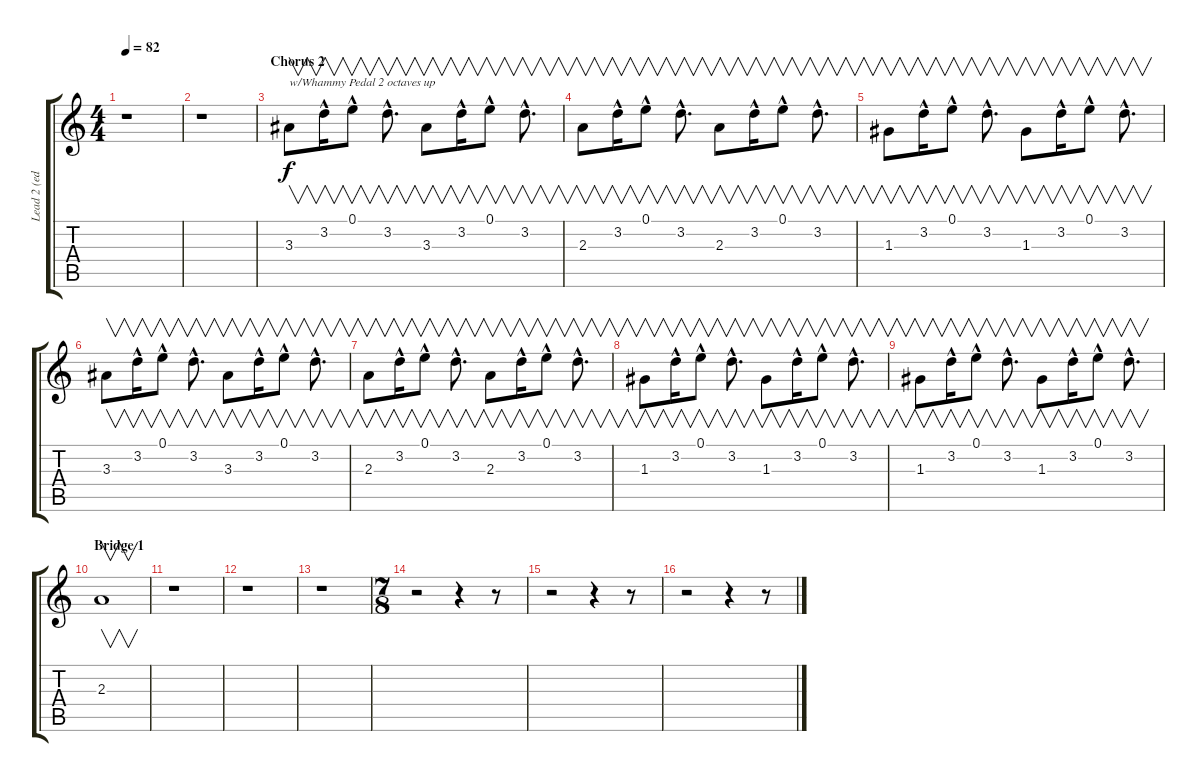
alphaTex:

\track ("Lead 2 (ed)" "Lead 2 (ed") {instrument distortionguitar}
\staff {score tabs}
\tuning (E4 B3 G3 D3 A2 E2) {hide}
\ts (4 4)
\tempo 82
\clef g2
\ks c
r.1{dy f} |
r.1 |
\section ("" "Chorus 2")
3.3.8{v txt "w/Whammy Pedal 2 octaves up" volume 11 instrument guitarharmonics} 3.2{hac}.16{v} 0.1{hac}.8{v} 3.2{hac}.8{v d} 3.3.8{v} 3.2{hac}.16{v} 0.1{hac}.8{v} 3.2{hac}.8{v d} |
2.3.8{v} 3.2{hac}.16{v} 0.1{hac}.8{v} 3.2{hac}.8{v d} 2.3.8{v} 3.2{hac}.16{v} 0.1{hac}.8{v} 3.2{hac}.8{v d} |
1.3.8{v} 3.2{hac}.16{v} 0.1{hac}.8{v} 3.2{hac}.8{v d} 1.3.8{v} 3.2{hac}.16{v} 0.1{hac}.8{v} 3.2{hac}.8{v d} |
3.3.8{v} 3.2{hac}.16{v} 0.1{hac}.8{v} 3.2{hac}.8{v d} 3.3.8{v} 3.2{hac}.16{v} 0.1{hac}.8{v} 3.2{hac}.8{v d} |
2.3.8{v} 3.2{hac}.16{v} 0.1{hac}.8{v} 3.2{hac}.8{v d} 2.3.8{v} 3.2{hac}.16{v} 0.1{hac}.8{v} 3.2{hac}.8{v d} |
1.3.8{v} 3.2{hac}.16{v} 0.1{hac}.8{v} 3.2{hac}.8{v d} 1.3.8{v} 3.2{hac}.16{v} 0.1{hac}.8{v} 3.2{hac}.8{v d} |
1.3.8{v} 3.2{hac}.16{v} 0.1{hac}.8{v} 3.2{hac}.8{v d} 1.3.8{v} 3.2{hac}.16{v} 0.1{hac}.8{v} 3.2{hac}.8{v d} |
\section ("" "Bridge 1")
2.3.1{v} |
r.1 |
r.1 |
r.1 |
\ts (7 8)
r.2 r.4 r.8 |
r.2 r.4 r.8 |
r.2 r.4 r.8
